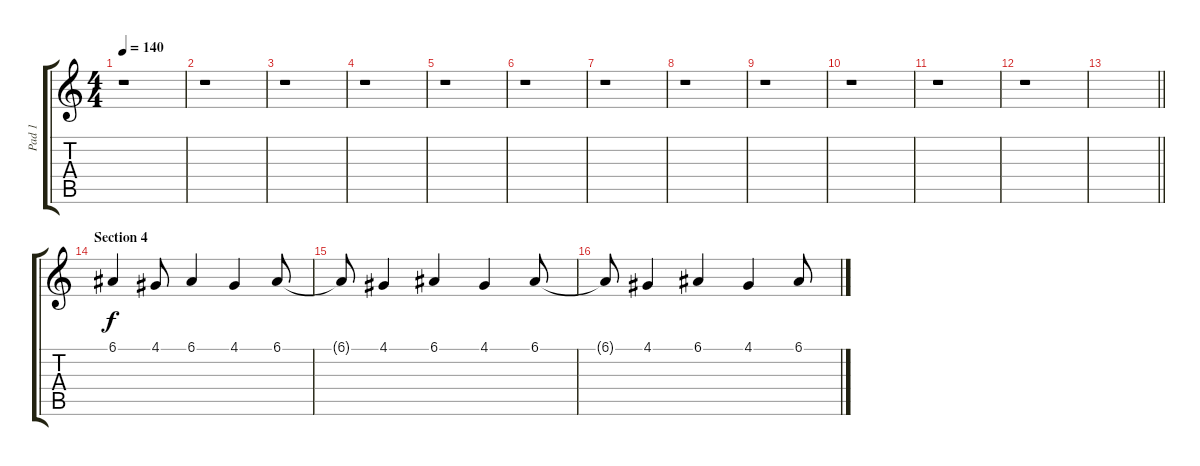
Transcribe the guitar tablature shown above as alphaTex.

\track ("Pad 1" "Pad 1") {instrument pad4choir}
\staff {score tabs}
\tuning (E4 B3 G3 D3 A2 E2) {hide}
\ts (4 4)
\tempo 140
\clef g2
\ks c
r.1{dy fff} |
r.1 |
r.1 |
r.1 |
r.1 |
r.1 |
r.1 |
r.1 |
r.1 |
r.1 |
r.1 |
r.1 |
\barLineRight lightlight
|
\section ("" "Section 4")
6.1.4{dy f volume 8} 4.1.8 6.1.4 4.1.4 6.1.8 |
6.1{t}.8 4.1.4 6.1.4 4.1.4 6.1.8 |
6.1{t}.8 4.1.4 6.1.4 4.1.4 6.1.8
